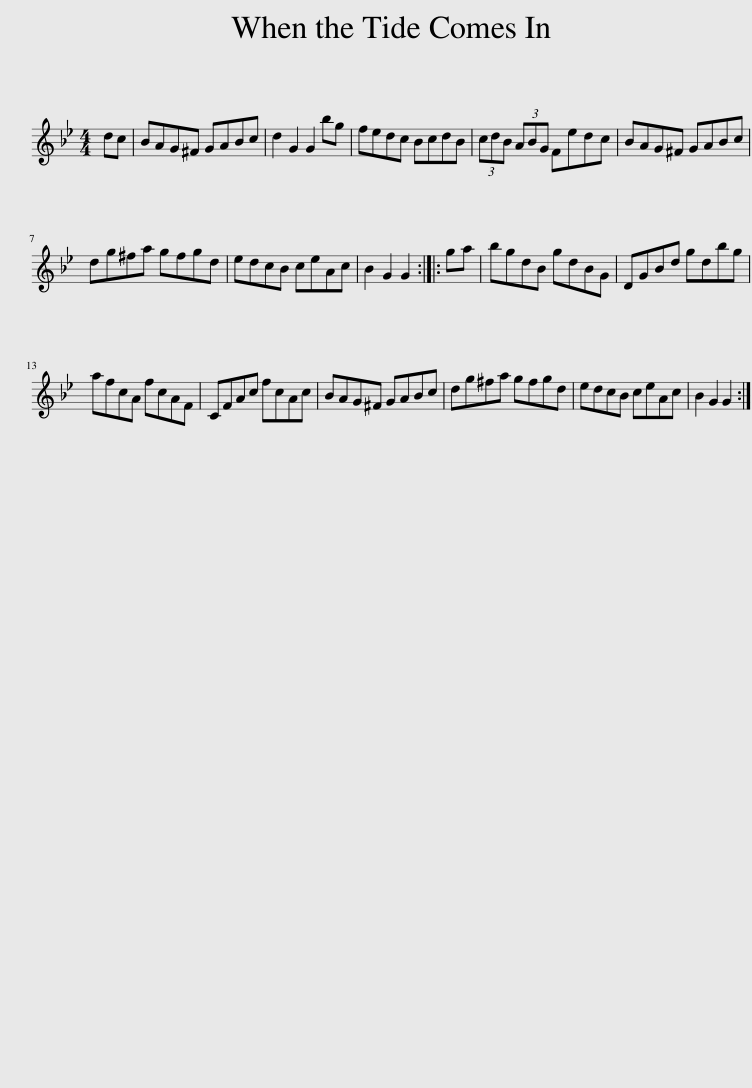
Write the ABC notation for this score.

X:1
L:1/8
M:4/4
I:linebreak $
K:Gmin
V:1 treble
V:1
 dc | BAG^F GABc | d2 G2 G2 bg | fedc BcdB | (3cdB (3ABG Fedc | %5
 BAG^F GABc |$ dg^fa gfgd | edcB ceAc | B2 G2 G2 :: ga | %10
 bgdB gdBG | DGBd gdbg |$ afcA fcAF | CFAc fcAc | BAG^F GABc | %15
 dg^fa gfgd | edcB ceAc | B2 G2 G2 :| %18
